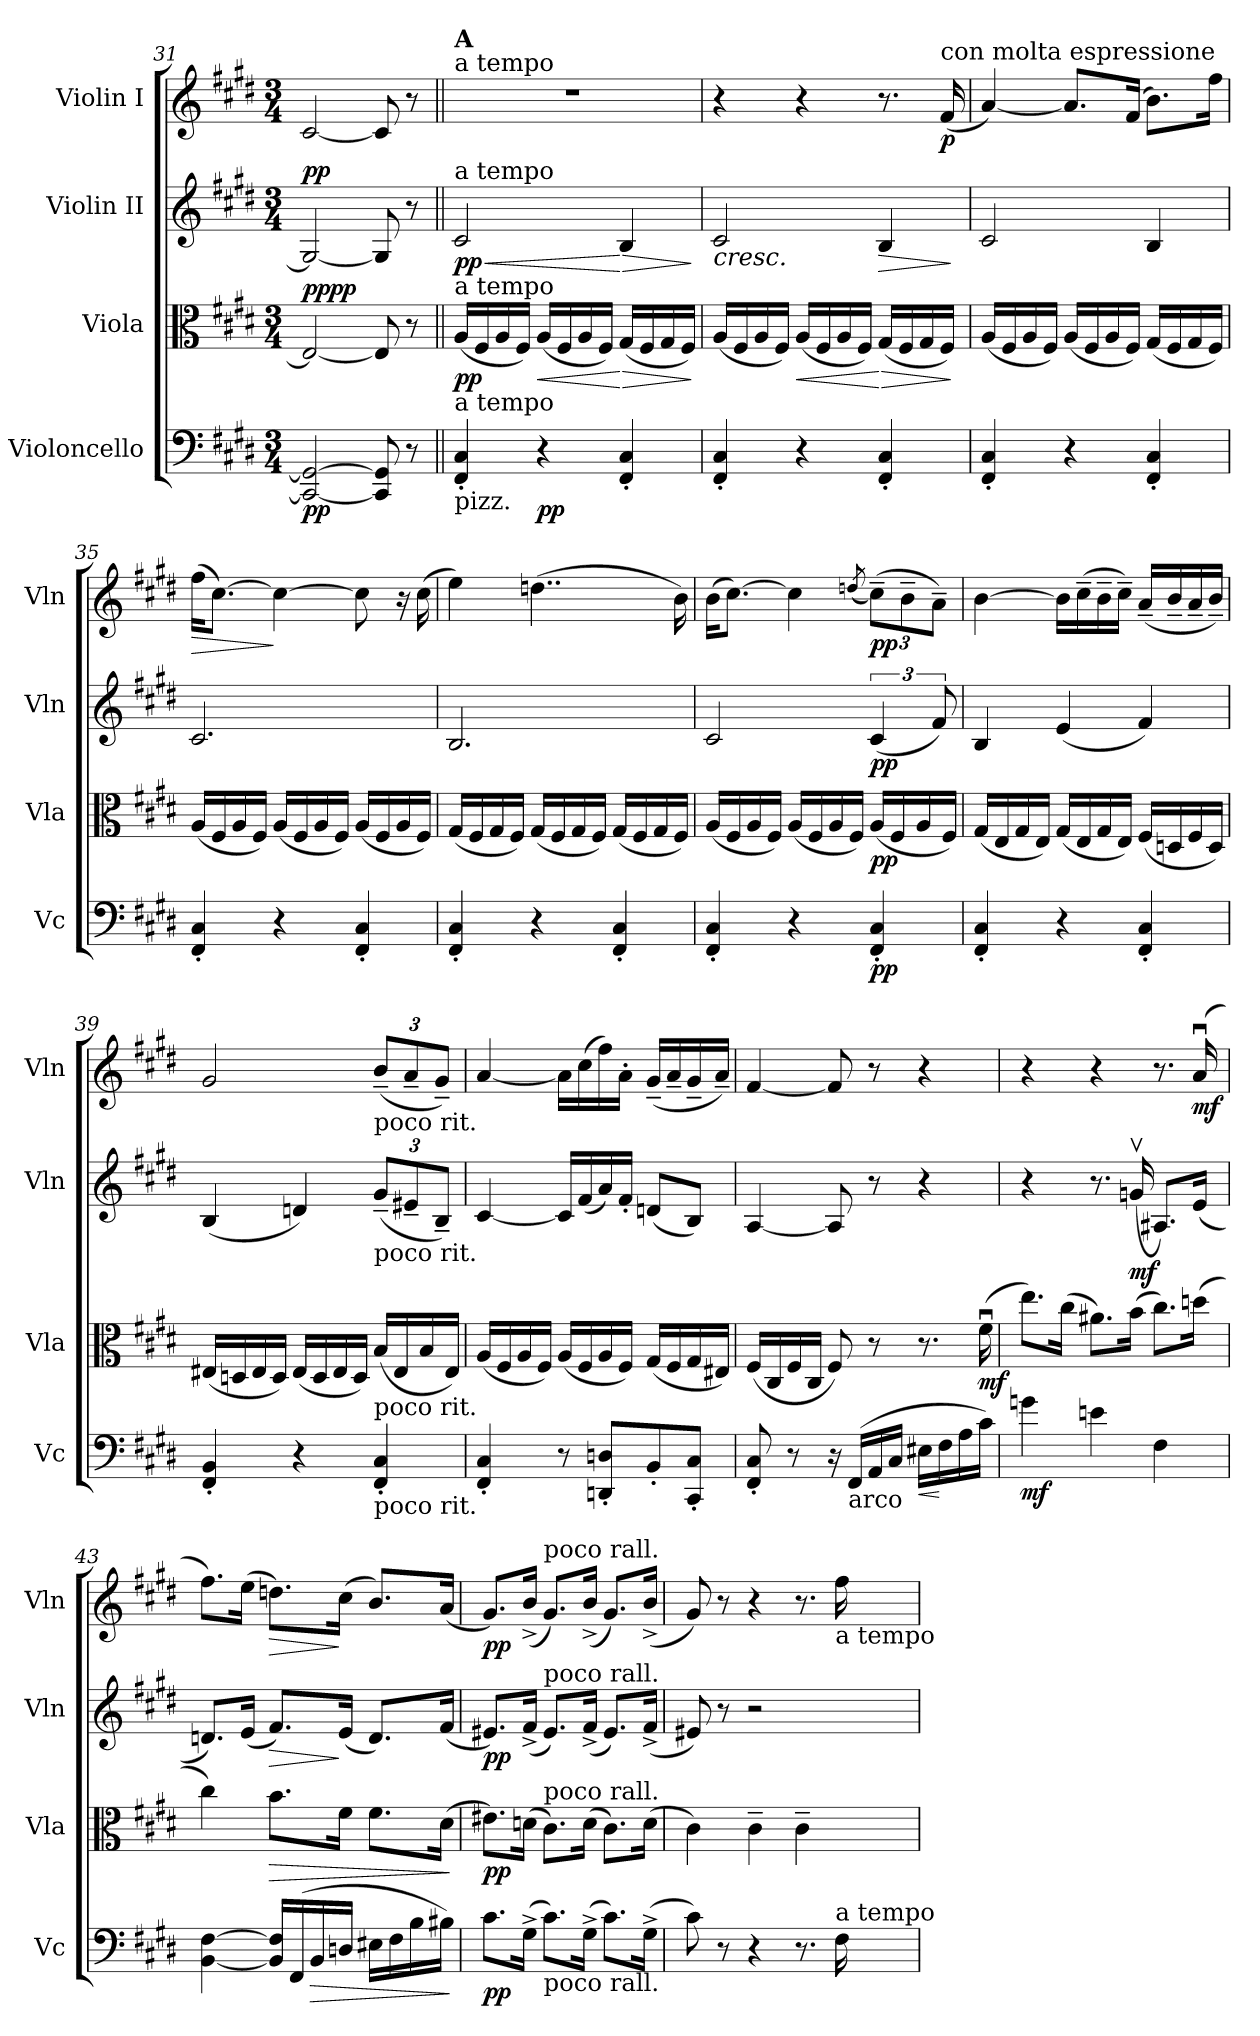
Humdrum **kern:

**kern	**dynam	**kern	**dynam	**kern	**dynam	**kern	**dynam
*part4	*part4	*part3	*part3	*part2	*part2	*part1	*part1
*staff4	*staff4	*staff3	*staff3	*staff2	*staff2	*staff1	*staff1
*I"Violoncello	*	*I"Viola	*	*I"Violin II	*	*I"Violin I	*
*I'Vc	*	*I'Vla	*	*I'Vln	*	*I'Vln	*
*clefF4	*	*clefC3	*	*clefG2	*	*clefG2	*
*k[f#c#g#d#]	*	*k[f#c#g#d#]	*	*k[f#c#g#d#]	*	*k[f#c#g#d#]	*
*M3/4	*	*M3/4	*	*M3/4	*	*M3/4	*
=31	=31	=31	=31	=31	=31	=31	=31
!	!LO:DY:b	!	!LO:DY:b	!	!	!	!
!	!	!	!LO:DY:n=1:a	!	!LO:DY:a	!	!
2CC#/_ 2GG#/_	pp	2E/_	pp pp	2G#/_	pp	[2c#/	.
8CC#/] 8GG#/]	.	8E/]	.	8G#/]	.	8c#/]	.
8r	.	8r	.	8r	.	8r	.
=32||	=32||	=32||	=32||	=32||	=32||	=32||	=32||
!	!	!	!	!	!	!LO:TX:a:t=a tempo	!
!	!	!	!	!	!	!LO:TX:a:B:t=A	!
!	!	!	!	!LO:TX:a:t=a tempo	!	!	!
!	!	!LO:TX:a:t=a tempo	!	!	!	!	!
!LO:TX:b:t=pizz.	!	!	!	!	!	!	!
!LO:TX:a:t=a tempo	!	!	!	!	!	!	!
!	!	!	!LO:DY:b	!	!LO:HP:b	!	!
!	!	!	!	!	!LO:DY:n=1:b	!	!
4FF#/' 4C#/'	.	(16A/LL	pp	2c#/	< pp	2.r	.
.	.	16F#/	.	.	.	.	.
.	.	16A/	.	.	.	.	.
.	.	16F#/JJ)	.	.	.	.	.
!	!LO:DY:b	!	!LO:HP:b	!	!	!	!
4r	pp	(16A/LL	<	.	.	.	.
.	.	16F#/	.	.	.	.	.
.	.	16A/	.	.	.	.	.
.	.	16F#/JJ)	.	.	.	.	.
!	!	!	!LO:HP:n=1:b	!	!LO:HP:n=1:b	!	!
4FF#/' 4C#/'	.	(16G#/LL	[ >	4B/	[ >	.	.
.	.	16F#/	.	.	.	.	.
.	.	16G#/	.	.	.	.	.
.	.	16F#/JJ)	.	.	.	.	.
.	.	.	]	.	]	.	.
!!LO:LB:g=z
=33	=33	=33	=33	=33	=33	=33	=33
!	!	!	!	!	!LO:HP:b	!	!
4FF#/' 4C#/'	.	(16A/LL	.	2c#/	<	4r	.
.	.	16F#/	.	.	.	.	.
.	.	16A/	.	.	.	.	.
.	.	16F#/JJ)	.	.	.	.	.
!	!	!	!LO:HP:b	!	!	!	!
4r	.	(16A/LL	<	.	.	4r	.
.	.	16F#/	.	.	.	.	.
.	.	16A/	.	.	.	.	.
.	.	16F#/JJ)	.	.	.	.	.
!	!	!	!LO:HP:n=1:b	!	!LO:HP:b	!	!
4FF#/' 4C#/'	.	(16G#/LL	[ >	4B/	>	8.r	.
.	.	16F#/	.	.	.	.	.
.	.	16G#/	.	.	.	.	.
!	!	!	!	!	!	!LO:TX:a:t=con molta espressione	!
!	!	!	!	!	!	!	!LO:DY:b
.	.	16F#/JJ)	.	.	.	(16f#/	p
.	.	.	]	.	[ ]	.	.
=34	=34	=34	=34	=34	=34	=34	=34
4FF#/' 4C#/'	.	(16A/LL	.	2c#/	.	[4a/)	.
.	.	16F#/	.	.	.	.	.
.	.	16A/	.	.	.	.	.
.	.	16F#/JJ)	.	.	.	.	.
4r	.	(16A/LL	.	.	.	8.a/L]	.
.	.	16F#/	.	.	.	.	.
.	.	16A/	.	.	.	.	.
.	.	16F#/JJ)	.	.	.	(16f#/Jk	.
4FF#/' 4C#/'	.	(16G#/LL	.	4B/	.	8.b\L)	.
.	.	16F#/	.	.	.	.	.
.	.	16G#/	.	.	.	.	.
.	.	16F#/JJ)	.	.	.	16ff#\Jk	.
=35	=35	=35	=35	=35	=35	=35	=35
!	!	!	!	!	!	!	!LO:HP:b
4FF#/' 4C#/'	.	(16A/LL	.	2.c#/	.	(16ff#\KL	>
.	.	16F#/	.	.	.	[8.cc#\J)	.
.	.	16A/	.	.	.	.	.
.	.	16F#/JJ)	.	.	.	.	.
4r	.	(16A/LL	.	.	.	4cc#\_	]
.	.	16F#/	.	.	.	.	.
.	.	16A/	.	.	.	.	.
.	.	16F#/JJ)	.	.	.	.	.
4FF#/' 4C#/'	.	(16A/LL	.	.	.	8cc#\]	.
.	.	16F#/	.	.	.	.	.
.	.	16A/	.	.	.	16r	.
.	.	16F#/JJ)	.	.	.	(16cc#\	.
!!LO:LB:g=z
=36	=36	=36	=36	=36	=36	=36	=36
4FF#/' 4C#/'	.	(16G#/LL	.	2.B/	.	4ee\)	.
.	.	16F#/	.	.	.	.	.
.	.	16G#/	.	.	.	.	.
.	.	16F#/JJ)	.	.	.	.	.
4r	.	(16G#/LL	.	.	.	(4..ddn\	.
.	.	16F#/	.	.	.	.	.
.	.	16G#/	.	.	.	.	.
.	.	16F#/JJ)	.	.	.	.	.
4FF#/' 4C#/'	.	(16G#/LL	.	.	.	.	.
.	.	16F#/	.	.	.	.	.
.	.	16G#/	.	.	.	.	.
.	.	16F#/JJ)	.	.	.	16b\)	.
=37	=37	=37	=37	=37	=37	=37	=37
4FF#/' 4C#/'	.	(16A/LL	.	2c#/	.	(16b\KL	.
.	.	16F#/	.	.	.	[8.cc#\J)	.
.	.	16A/	.	.	.	.	.
.	.	16F#/JJ)	.	.	.	.	.
4r	.	(16A/LL	.	.	.	4cc#\]	.
.	.	16F#/	.	.	.	.	.
.	.	16A/	.	.	.	.	.
.	.	16F#/JJ)	.	.	.	.	.
.	.	.	.	.	.	(8qddn/	.
*	*	*	*	*	*	*Xbrackettup	*
!	!LO:DY:b	!	!LO:DY:b	!	!LO:DY:b	!	!LO:DY:b
4FF#/' 4C#/'	pp	(16A/LL	pp	(6c#/	pp	(12cc#~\L)	pp
.	.	16F#/	.	.	.	.	.
.	.	.	.	.	.	12b~\	.
.	.	16A/	.	.	.	.	.
.	.	.	.	12f#/)	.	12a~\J)	.
.	.	16F#/JJ)	.	.	.	.	.
=38	=38	=38	=38	=38	=38	=38	=38
4FF#/' 4C#/'	.	(16G#/LL	.	4B/	.	[4b\	.
.	.	16E/	.	.	.	.	.
.	.	16G#/	.	.	.	.	.
.	.	16E/JJ)	.	.	.	.	.
4r	.	(16G#/LL	.	(4e/	.	16b\LL]	.
.	.	16E/	.	.	.	(16cc#~\	.
.	.	16G#/	.	.	.	16b~\	.
.	.	16E/JJ)	.	.	.	16cc#~\JJ)	.
4FF#/' 4C#/'	.	(16F#/LL	.	4f#/)	.	(16a~/LL	.
.	.	16Dn/	.	.	.	16b~/	.
.	.	16F#/	.	.	.	16a~/	.
.	.	16D/JJ)	.	.	.	16b~/JJ)	.
!!LO:PB:g=z
=39	=39	=39	=39	=39	=39	=39	=39
4FF#/' 4BB/'	.	(16E#X/LL	.	(4B/	.	2g#/	.
.	.	16Dn/	.	.	.	.	.
.	.	16E#/	.	.	.	.	.
.	.	16D/JJ)	.	.	.	.	.
4r	.	(16E#/LL	.	4dn/)	.	.	.
.	.	16D/	.	.	.	.	.
.	.	16E#/	.	.	.	.	.
.	.	16D/JJ)	.	.	.	.	.
*	*	*	*	*Xbrackettup	*	*	*
!	!	!	!	!	!	!LO:TX:b:t=poco rit.	!
!	!	!	!	!LO:TX:b:t=poco rit.	!	!	!
!	!	!LO:TX:b:t=poco rit.	!	!	!	!	!
!LO:TX:b:t=poco rit.	!	!	!	!	!	!	!
4FF#/' 4C#/'	.	(16B/LL	.	(12g#~/L	.	(12b~/L	.
.	.	16E#/	.	.	.	.	.
.	.	.	.	12e#X~/	.	12a~/	.
.	.	16B/	.	.	.	.	.
.	.	.	.	12B~/J)	.	12g#~/J)	.
.	.	16E#/JJ)	.	.	.	.	.
=40	=40	=40	=40	=40	=40	=40	=40
4FF#/' 4C#/'	.	(16A/LL	.	[4c#/	.	[4a/	.
.	.	16F#/	.	.	.	.	.
.	.	16A/	.	.	.	.	.
.	.	16F#/JJ)	.	.	.	.	.
8r	.	(16A/LL	.	16c#/LL]	.	16a\LL]	.
.	.	16F#/	.	(16f#/	.	(16cc#\	.
8DDn/' 8Dn/'L	.	16A/	.	16a/)	.	16ff#\)	.
.	.	16F#/JJ)	.	16f#'/JJ	.	16a'\JJ	.
8BB'/	.	(16G#/LL	.	(8dn/L	.	(16g#~/LL	.
.	.	16F#/	.	.	.	16a~/	.
8CC#/' 8C#/'J	.	16G#/	.	8B/J)	.	16g#~/	.
.	.	16E#X/JJ)	.	.	.	16a~/JJ)	.
=41	=41	=41	=41	=41	=41	=41	=41
8FF#/' 8C#/'	.	(16F#/LL	.	[4A/	.	[4f#/	.
.	.	16C#/	.	.	.	.	.
8r	.	16F#/	.	.	.	.	.
.	.	16C#/JJ	.	.	.	.	.
16r	.	8F#/)	.	8A/]	.	8f#/]	.
!LO:TX:b:t=arco	!	!	!	!	!	!	!
(16FF#/LL	.	.	.	.	.	.	.
16AA/	.	8r	.	8r	.	8r	.
16C#/JJ	.	.	.	.	.	.	.
!	!LO:HP:b	!	!	!	!	!	!
16E#X\LL	<	8.r	.	4r	.	4r	.
16F#\	[	.	.	.	.	.	.
16A\	.	.	.	.	.	.	.
!	!	!	!LO:DY:b	!	!	!	!
16c#\JJ)	.	(16f#u\	mf	.	.	.	.
!!LO:LB:g=z
=42	=42	=42	=42	=42	=42	=42	=42
!	!LO:DY:b	!	!	!	!	!	!
4gn\	mf	8.ee\L)	.	4r	.	4r	.
.	.	(16cc#\Jk	.	.	.	.	.
4eni\	.	8.a#X\L)	.	8.r	.	4r	.
!	!	!	!	!	!LO:DY:b	!	!
.	.	(16b\Jk	.	(16gnv/	mf	.	.
4F#\	.	8.cc#\L)	.	8.A#X/L)	.	8.r	.
!	!	!	!	!	!	!	!LO:DY:b
.	.	(16ddn\Jk	.	(16e/Jk	.	(>16au/	mf
=43	=43	=43	=43	=43	=43	=43	=43
[4BB\ [4F#\	.	4cc#\)	.	8.dn/L)	.	8.ff#\L)	.
.	.	.	.	(16e/Jk	.	(16ee\Jk	.
!	!	!	!LO:HP:b	!	!LO:HP:b	!	!LO:HP:b
16BB/] 16F#/]LL	.	8.b\L	>	8.f#/L)	>	8.ddn\L)	>
(16FF#/	.	.	.	.	.	.	.
!	!LO:HP:b	!	!	!	!	!	!
16BB/	>	.	.	.	.	.	.
16Dn/JJ	.	16f#\Jk	.	(16e/Jk	]	(16cc#\Jk	]
16E#X\LL	.	8.f#\L	.	8.d/L)	.	8.b/L)	.
16F#\	.	.	.	.	.	.	.
16B\	.	.	.	.	.	.	.
16B#X\JJ)	.	(16d#i\Jk	.	(16f#/Jk	.	(16a/Jk	.
.	]	.	]	.	.	.	.
=44	=44	=44	=44	=44	=44	=44	=44
!	!LO:DY:b	!	!LO:DY:b	!	!LO:DY:b	!	!LO:DY:b
8.c#\L	pp	8.e#X\L)	pp	8.e#X/L)	pp	8.g#/L)	pp
(16G#^\Jk	.	(16dn\Jk	.	(16f#^/Jk	.	(16b^/Jk	.
!	!	!	!	!	!	!LO:TX:a:t=poco rall.	!
!	!	!	!	!LO:TX:a:t=poco rall.	!	!	!
!	!	!LO:TX:a:t=poco rall.	!	!	!	!	!
!LO:TX:b:t=poco rall.	!	!	!	!	!	!	!
8.c#\L)	.	8.c#\L)	.	8.e#/L)	.	8.g#/L)	.
(16G#^\Jk	.	(16d\Jk	.	(16f#^/Jk	.	(16b^/Jk	.
8.c#\L)	.	8.c#\L)	.	8.e#/L)	.	8.g#/L)	.
(16G#^\Jk	.	(16d\Jk	.	(16f#^/Jk	.	(16b^/Jk	.
=45	=45	=45	=45	=45	=45	=45	=45
8c#\)	.	4c#\)	.	8e#X/)	.	8g#/)	.
8r	.	.	.	8r	.	8r	.
4r	.	4c#~\	.	2r	.	4r	.
8.r	.	4c#~\	.	.	.	8.r	.
!	!	!	!	!	!	!LO:TX:b:t=a tempo	!
!LO:TX:a:t=a tempo	!	!	!	!	!	!	!
16F#\	.	.	.	.	.	16ff#\	.
=	=	=	=	=	=	=	=
*-	*-	*-	*-	*-	*-	*-	*-
